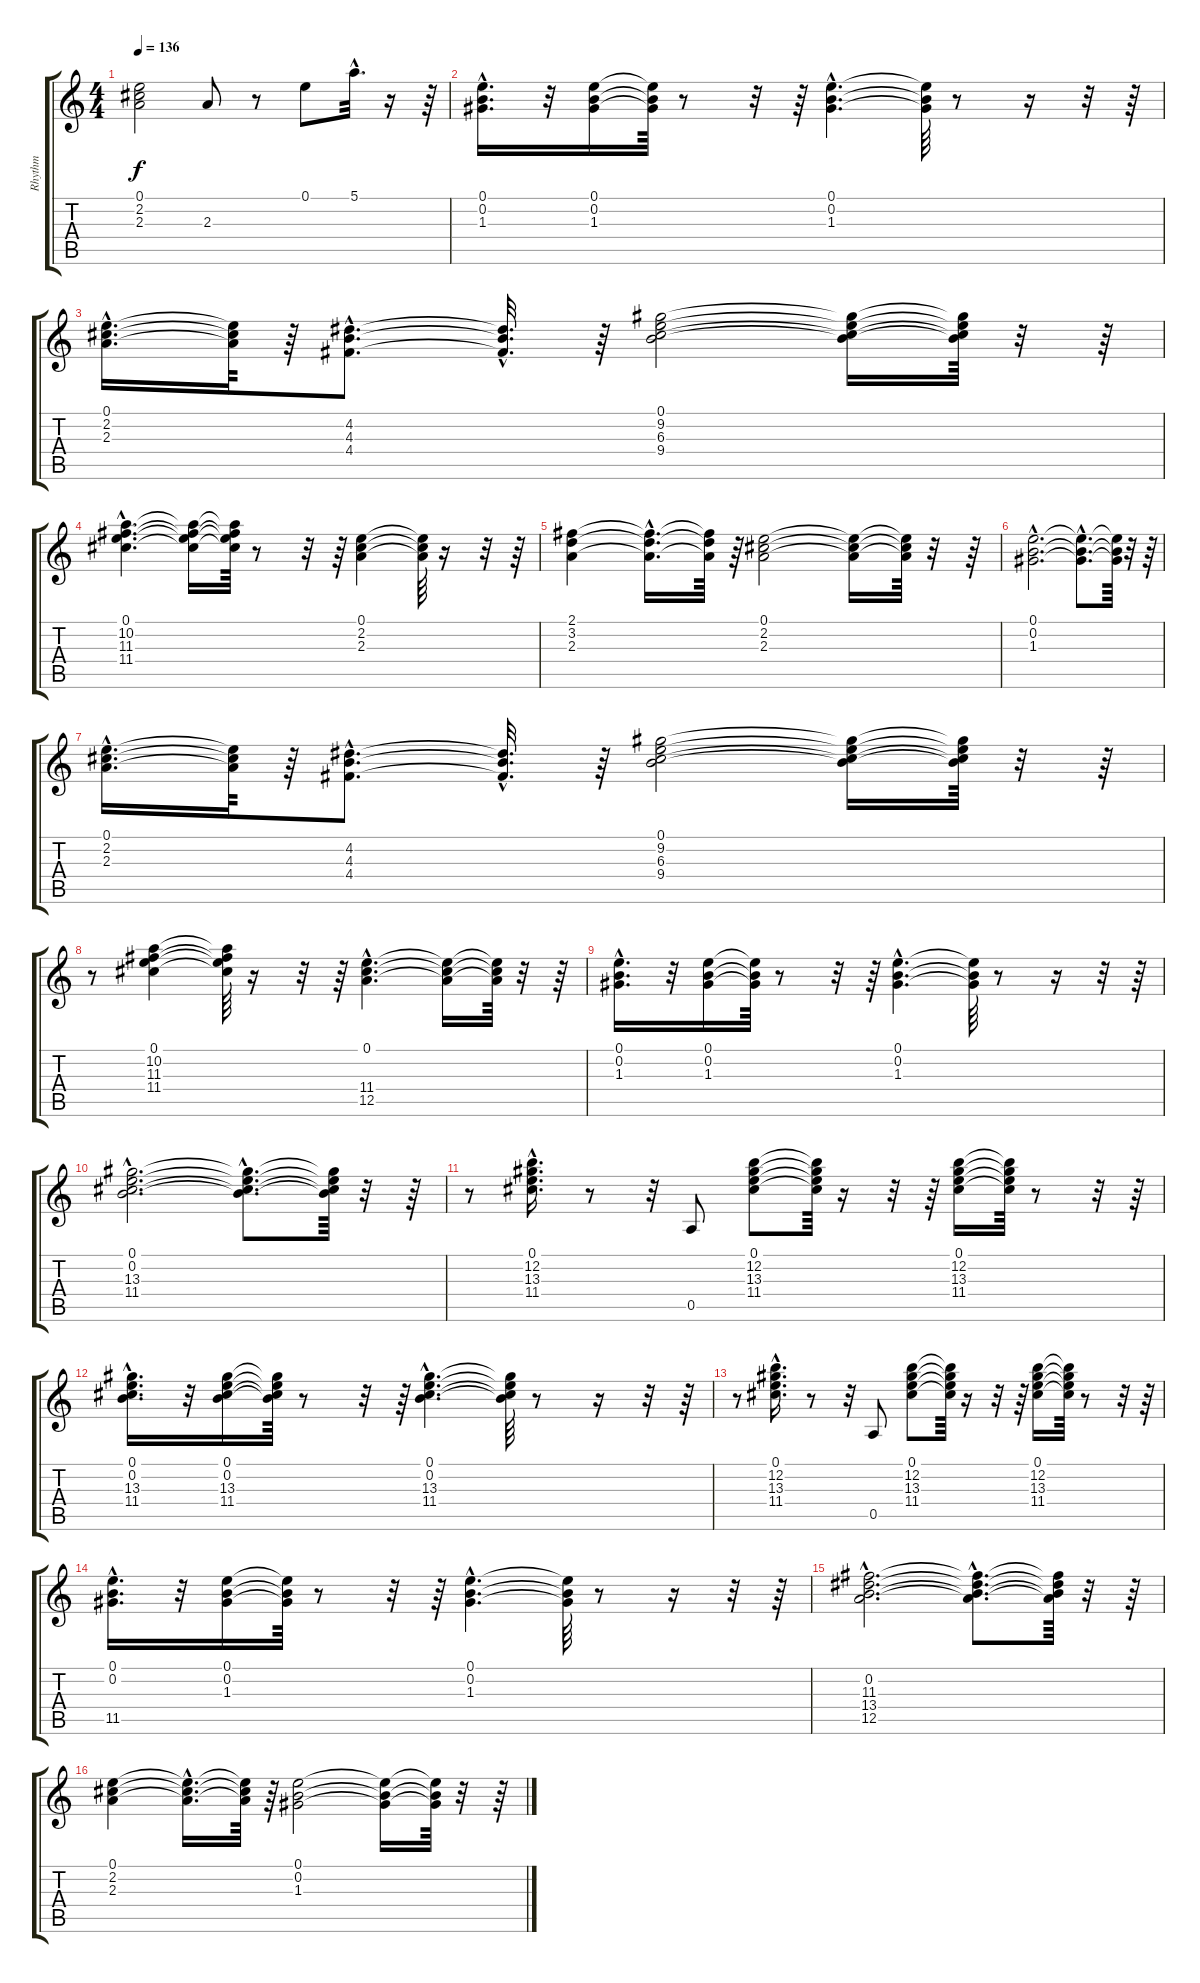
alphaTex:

\track ("Rhythm" "Rhythm") {instrument electricguitarjazz}
\staff {score tabs}
\tuning (E4 B3 G3 D3 A2 E2) {hide}
\ts (4 4)
\tempo 136
\clef g2
\ks c
(0.1 2.2 2.3).2{dy f} 2.3.8 r.8 0.1.8 5.1{hac}.32{d} r.16 r.64 |
(0.1{hac} 0.2{hac} 1.3{hac}).16{d} r.32 (0.1 0.2 1.3).16 (0.1{t} 0.2{t} 1.3{t}).64 r.8 r.32 r.64 (0.1{hac} 0.2{hac} 1.3{hac}).4{d} (0.1{t} 0.2{t} 1.3{t}).64 r.8 r.16 r.32 r.64 |
(0.1{hac} 2.2{hac} 2.3{hac}).16{d} (0.1{t} 2.2{t} 2.3{t}).64 r.64 (4.2{hac} 4.3{hac} 4.4{hac}).8{d} (4.2{hac t} 4.3{hac t} 4.4{hac t}).32{d} r.64 (0.1 9.2 6.3 9.4).2 (0.1{t} 9.2{t} 6.3{t} 9.4{t}).16 (0.1{t} 9.2{t} 6.3{t} 9.4{t}).64 r.32 r.64 |
(0.1{hac} 10.2{hac} 11.3{hac} 11.4{hac}).4{d} (0.1{t} 10.2{t} 11.3{t} 11.4{t}).16 (0.1{t} 10.2{t} 11.3{t} 11.4{t}).64 r.8 r.32 r.64 (0.1 2.2 2.3).4 (0.1{t} 2.2{t} 2.3{t}).64 r.16 r.32 r.64 |
(2.1 3.2 2.3).4 (2.1{hac t} 3.2{hac t} 2.3{hac t}).16{d} (2.1{t} 3.2{t} 2.3{t}).64 r.64 (0.1 2.2 2.3).2 (0.1{t} 2.2{t} 2.3{t}).16 (0.1{t} 2.2{t} 2.3{t}).64 r.32 r.64 |
(0.1{hac} 0.2{hac} 1.3{hac}).2{d} (0.1{hac t} 0.2{hac t} 1.3{hac t}).8{d} (0.1{t} 0.2{t} 1.3{t}).64 r.32 r.64 |
(0.1{hac} 2.2{hac} 2.3{hac}).16{d} (0.1{t} 2.2{t} 2.3{t}).64 r.64 (4.2{hac} 4.3{hac} 4.4{hac}).8{d} (4.2{hac t} 4.3{hac t} 4.4{hac t}).32{d} r.64 (0.1 9.2 6.3 9.4).2 (0.1{t} 9.2{t} 6.3{t} 9.4{t}).16 (0.1{t} 9.2{t} 6.3{t} 9.4{t}).64 r.32 r.64 |
r.8 (0.1 10.2 11.3 11.4).4 (0.1{t} 10.2{t} 11.3{t} 11.4{t}).64 r.16 r.32 r.64 (0.1{hac} 11.4{hac} 12.5{hac}).4{d} (0.1{t} 11.4{t} 12.5{t}).16 (0.1{t} 11.4{t} 12.5{t}).64 r.32 r.64 |
(0.1{hac} 0.2{hac} 1.3{hac}).16{d} r.32 (0.1 0.2 1.3).16 (0.1{t} 0.2{t} 1.3{t}).64 r.8 r.32 r.64 (0.1{hac} 0.2{hac} 1.3{hac}).4{d} (0.1{t} 0.2{t} 1.3{t}).64 r.8 r.16 r.32 r.64 |
(0.1{hac} 0.2{hac} 13.3{hac} 11.4{hac}).2{d} (0.1{hac t} 0.2{hac t} 13.3{hac t} 11.4{hac t}).8{d} (0.1{t} 0.2{t} 13.3{t} 11.4{t}).64 r.32 r.64 |
r.8 (0.1{hac} 12.2{hac} 13.3{hac} 11.4{hac}).16{d} r.8 r.32 0.5.8 (0.1 12.2 13.3 11.4).8 (0.1{t} 12.2{t} 13.3{t} 11.4{t}).64 r.16 r.32 r.64 (0.1 12.2 13.3 11.4).16 (0.1{t} 12.2{t} 13.3{t} 11.4{t}).64 r.8 r.32 r.64 |
(0.1{hac} 0.2{hac} 13.3{hac} 11.4{hac}).16{d} r.32 (0.1 0.2 13.3 11.4).16 (0.1{t} 0.2{t} 13.3{t} 11.4{t}).64 r.8 r.32 r.64 (0.1{hac} 0.2{hac} 13.3{hac} 11.4{hac}).4{d} (0.1{t} 0.2{t} 13.3{t} 11.4{t}).64 r.8 r.16 r.32 r.64 |
r.8 (0.1{hac} 12.2{hac} 13.3{hac} 11.4{hac}).16{d} r.8 r.32 0.5.8 (0.1 12.2 13.3 11.4).8 (0.1{t} 12.2{t} 13.3{t} 11.4{t}).64 r.16 r.32 r.64 (0.1 12.2 13.3 11.4).16 (0.1{t} 12.2{t} 13.3{t} 11.4{t}).64 r.8 r.32 r.64 |
(0.1{hac} 0.2{hac} 11.5{hac}).16{d} r.32 (0.1 0.2 1.3).16 (0.1{t} 0.2{t} 1.3{t}).64 r.8 r.32 r.64 (0.1{hac} 0.2{hac} 1.3{hac}).4{d} (0.1{t} 0.2{t} 1.3{t}).64 r.8 r.16 r.32 r.64 |
(0.2{hac} 11.3{hac} 13.4{hac} 12.5{hac}).2{d} (0.2{hac t} 11.3{hac t} 13.4{hac t} 12.5{hac t}).8{d} (0.2{t} 11.3{t} 13.4{t} 12.5{t}).64 r.32 r.64 |
(0.1 2.2 2.3).4 (0.1{hac t} 2.2{hac t} 2.3{hac t}).16{d} (0.1{t} 2.2{t} 2.3{t}).64 r.64 (0.1 0.2 1.3).2 (0.1{t} 0.2{t} 1.3{t}).16 (0.1{t} 0.2{t} 1.3{t}).64 r.32 r.64
